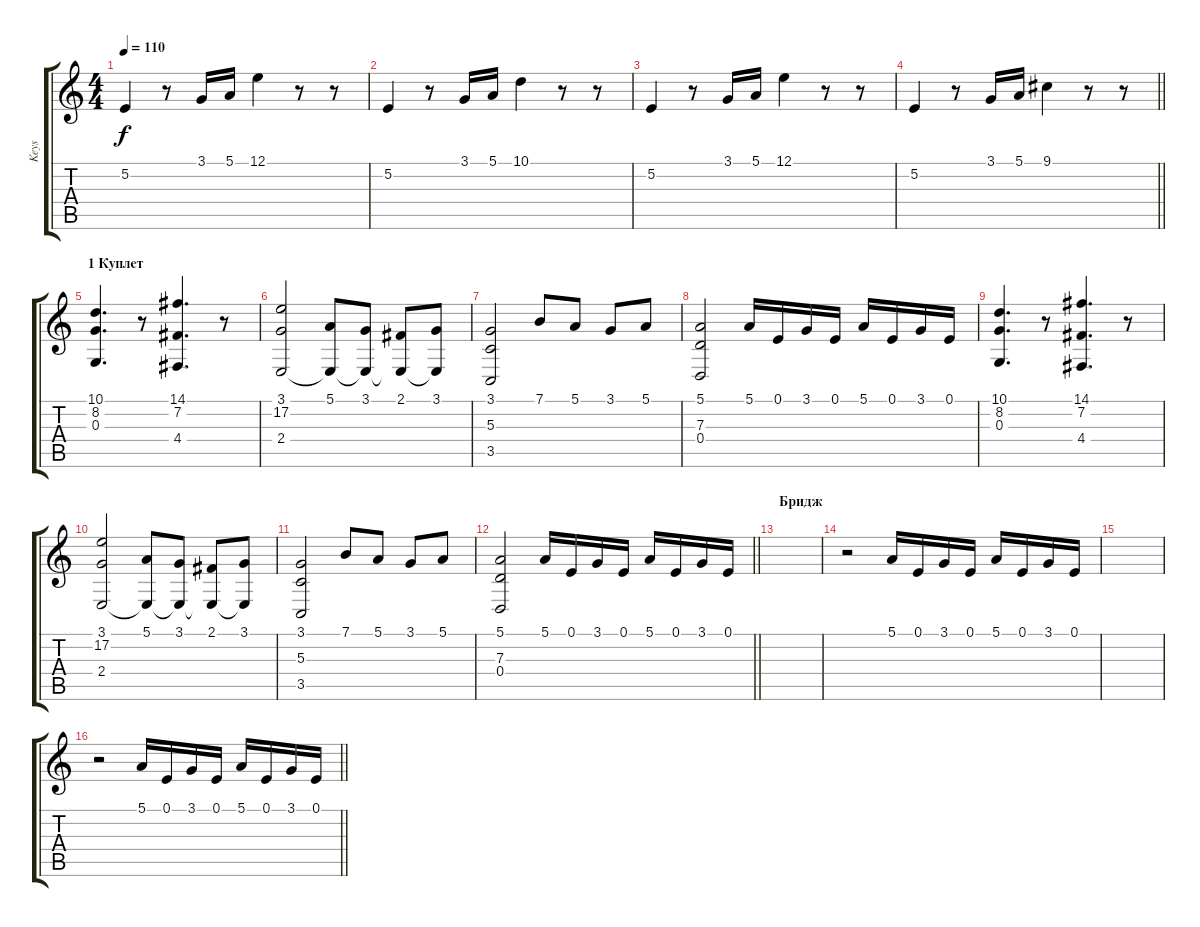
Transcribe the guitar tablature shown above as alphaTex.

\track ("Keys" "Keys") {instrument stringensemble1}
\staff {score tabs}
\tuning (E4 B3 G3 D3 A2 E2) {hide}
\ts (4 4)
\section ("" "")
\tempo 110
\clef g2
\ks c
5.2.4{dy f} r.8 3.1.16 5.1.16 12.1.4 r.8 r.8 |
5.2.4 r.8 3.1.16 5.1.16 10.1.4 r.8 r.8 |
5.2.4 r.8 3.1.16 5.1.16 12.1.4 r.8 r.8 |
\barLineRight lightlight
5.2.4 r.8 3.1.16 5.1.16 9.1.4 r.8 r.8 |
\section ("" "1 Куплет")
(10.1 8.2 0.3).4{d} r.8 (14.1 7.2 4.4).4{d} r.8 |
(3.1 17.2 2.4).2 (5.1 2.4{t}).8 (3.1 2.4{t}).8 (2.1 2.4{t}).8 (3.1 2.4{t}).8 |
(3.1 5.3 3.5).2 7.1.8 5.1.8 3.1.8 5.1.8 |
(5.1 7.3 0.4).2 5.1.16 0.1.16 3.1.16 0.1.16 5.1.16 0.1.16 3.1.16 0.1.16 |
(10.1 8.2 0.3).4{d} r.8 (14.1 7.2 4.4).4{d} r.8 |
(3.1 17.2 2.4).2 (5.1 2.4{t}).8 (3.1 2.4{t}).8 (2.1 2.4{t}).8 (3.1 2.4{t}).8 |
(3.1 5.3 3.5).2 7.1.8 5.1.8 3.1.8 5.1.8 |
\barLineRight lightlight
(5.1 7.3 0.4).2 5.1.16 0.1.16 3.1.16 0.1.16 5.1.16 0.1.16 3.1.16 0.1.16 |
\section ("" "Бридж")
|
r.2 5.1.16 0.1.16 3.1.16 0.1.16 5.1.16 0.1.16 3.1.16 0.1.16 |
|
\barLineRight lightlight
r.2 5.1.16 0.1.16 3.1.16 0.1.16 5.1.16 0.1.16 3.1.16 0.1.16
